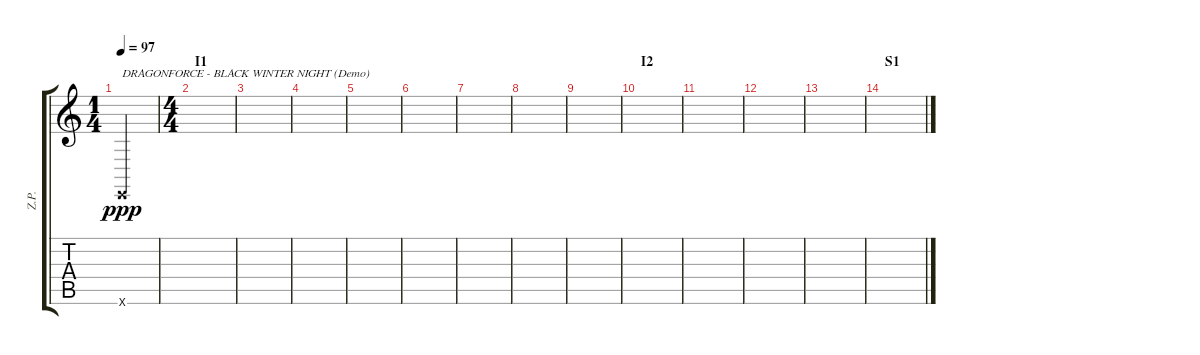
\track ("Z.P." "Z.P.") {instrument frenchhorn}
\staff {score tabs}
\tuning (E4 B3 G3 D3 A2 E2) {hide}
\ts (1 4)
\tempo 97
\clef g2
\ks c
0.6{x}.4{txt "DRAGONFORCE - BLACK WINTER NIGHT (Demo)" dy ppp instrument frenchhorn} |
\ts (4 4)
\section ("" "I1")
|
|
|
|
|
|
|
|
\section ("" "I2")
|
|
|
|
\section ("" "S1")
